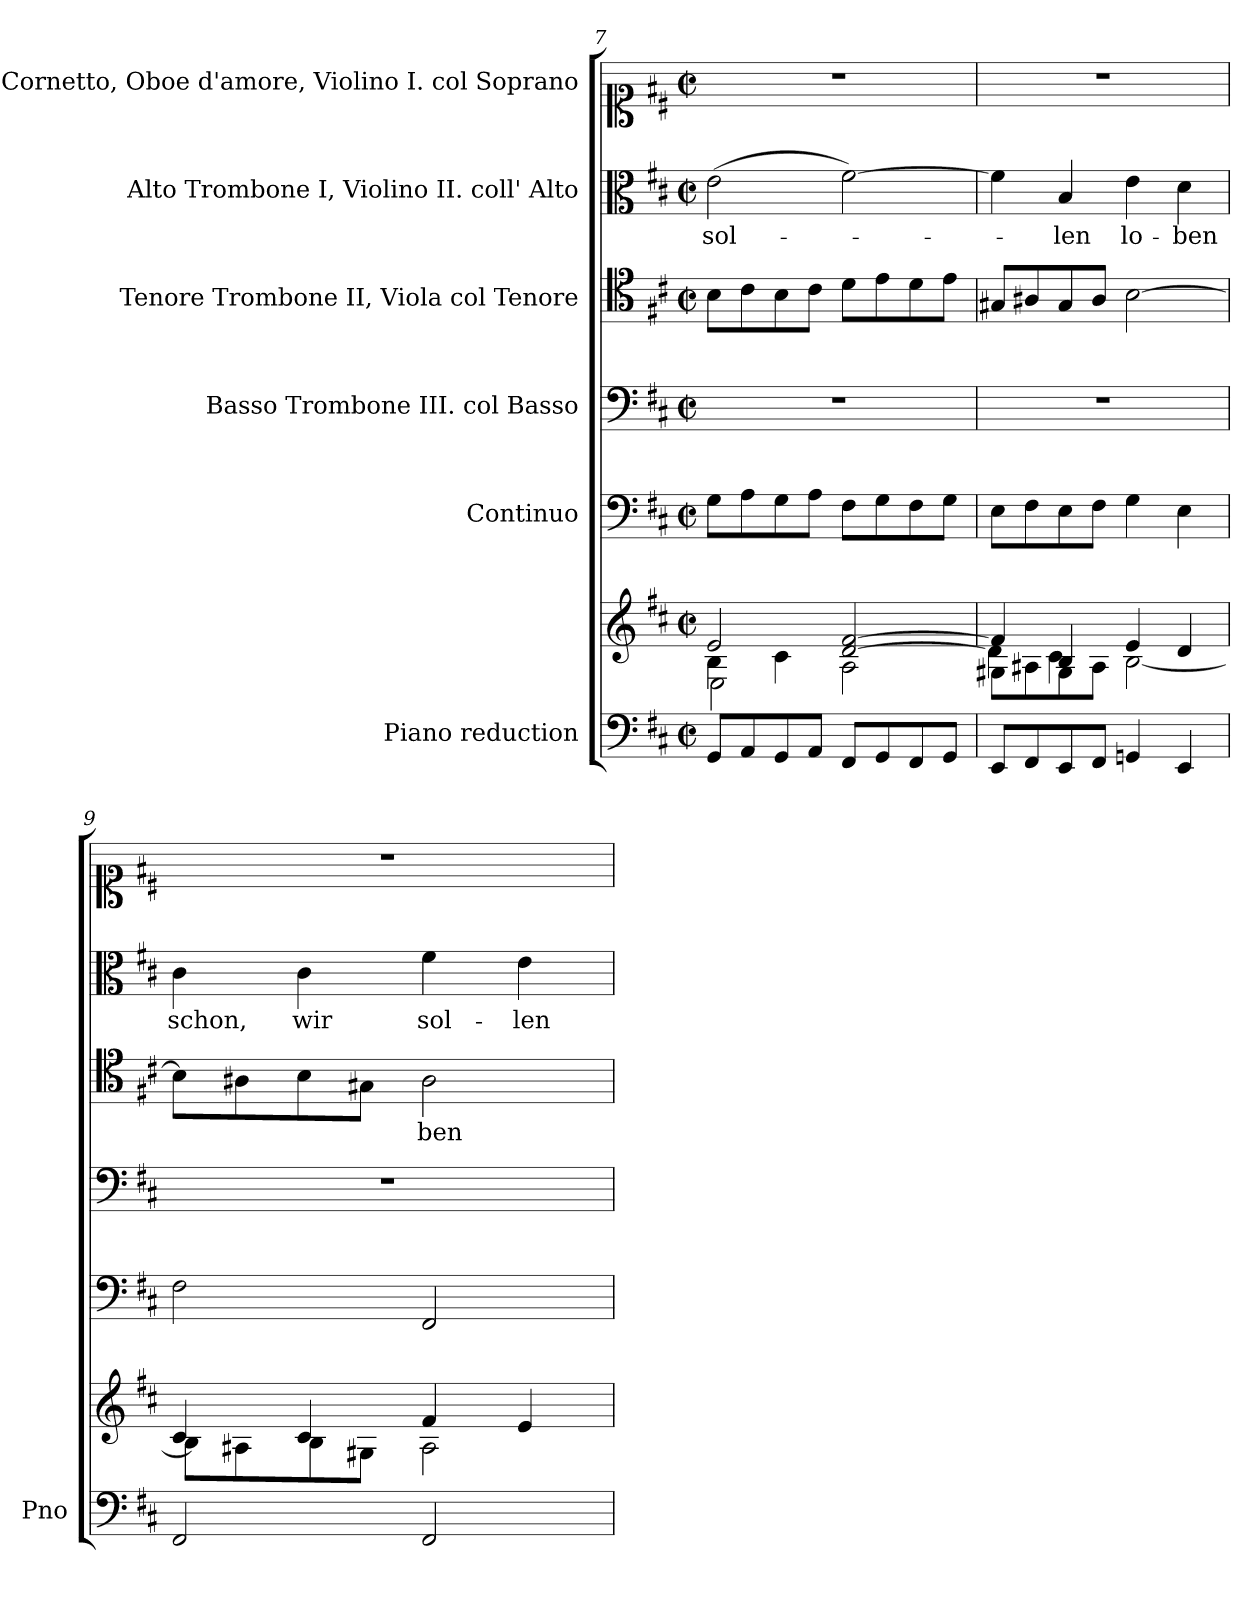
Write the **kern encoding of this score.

**kern	**kern	**kern	**kern	**kern	**text	**kern	**text	**kern
*part6	*part6	*part5	*part4	*part3	*part3	*part2	*part2	*part1
*staff7	*staff6	*staff5	*staff4	*staff3	*staff3	*staff2	*staff2	*staff1
*I"Piano reduction	*	*I"Continuo	*I"Basso  Trombone III. col Basso	*I"Tenore Trombone II, Viola col Tenore	*	*I"Alto Trombone I, Violino II.  coll' Alto	*	*I"Soprano Cornetto, Oboe d'amore, Violino I. col Soprano
*I'Pno	*	*	*	*	*	*	*	*
*clefF4	*clefG2	*clefF4	*clefF4	*clefC4	*	*clefC3	*	*clefC1
*k[f#c#]	*k[f#c#]	*k[f#c#]	*k[f#c#]	*k[f#c#]	*	*k[f#c#]	*	*k[f#c#]
*M2/2	*M2/2	*M2/2	*M2/2	*M2/2	*	*M2/2	*	*M2/2
*met(c|)	*met(c|)	*met(c|)	*met(c|)	*met(c|)	*	*met(c|)	*	*met(c|)
=7	=7	=7	=7	=7	=7	=7	=7	=7
*	*^	*	*	*	*	*	*	*
*	*	*^	*	*	*	*	*	*	*
!	!	!	!	!	!	!	!	!	!LO:LY:b	!
8GG/L	2e/	4B\	2E\	8G\L	1r	8B\L	.	(>2e\	sol-	1r
8AA/	.	.	.	8A\	.	8c#\	.	.	.	.
8GG/	.	4c#\	.	8G\	.	8B\	.	.	.	.
8AA/J	.	.	.	8A\J	.	8c#\J	.	.	.	.
8FF#/L	[2d/ [2f#/	2A\	2ryy	8F#\L	.	8d\L	.	[2f#\)	.	.
8GG/	.	.	.	8G\	.	8e\	.	.	.	.
8FF#/	.	.	.	8F#\	.	8d\	.	.	.	.
8GG/J	.	.	.	8G\J	.	8e\J	.	.	.	.
=8	=8	=8	=8	=8	=8	=8	=8	=8	=8	=8
8EE/L	4f#/]	8G#X\L	4d\]	8E\L	1r	8G#X/L	.	4f#\]	.	1r
8FF#/	.	8A#X\	.	8F#\	.	8A#X/	.	.	.	.
!	!	!	!	!	!	!	!	!	!LO:LY:b	!
8EE/	4B/	8G#\	4c#\	8E\	.	8G#/	.	4B/	-len	.
8FF#/J	.	8A#\J	.	8F#\J	.	8A#/J	.	.	.	.
!	!	!	!	!	!	!	!	!	!LO:LY:b	!
4GGn/	4e/	[2B\	2ryy	4G\	.	[2B\	.	4e\	lo-	.
!	!	!	!	!	!	!	!	!	!LO:LY:b	!
4EE/	4d/	.	.	4E\	.	.	.	4d\	-ben	.
*	*	*v	*v	*	*	*	*	*	*	*
=9	=9	=9	=9	=9	=9	=9	=9	=9	=9
!	!	!	!	!	!	!	!	!LO:LY:b	!
2FF#/	4c#/	8B\L]	2F#\	1r	8B\L]	.	4c#\	schon,	1r
.	.	8A#X\	.	.	8A#X\	.	.	.	.
!	!	!	!	!	!	!	!	!LO:LY:b	!
.	4c#/	8B\	.	.	8B\	.	4c#\	wir	.
.	.	8G#X\J	.	.	8G#X\J	.	.	.	.
!	!	!	!	!	!	!LO:LY:b	!	!LO:LY:b	!
2FF#/	4f#/	2A#\	2FF#/	.	2A#\	-ben	4f#\	sol-	.
!	!	!	!	!	!	!	!	!LO:LY:b	!
.	4e/	.	.	.	.	.	4e\	-len	.
*	*v	*v	*	*	*	*	*	*	*
=	=	=	=	=	=	=	=	=
*-	*-	*-	*-	*-	*-	*-	*-	*-
